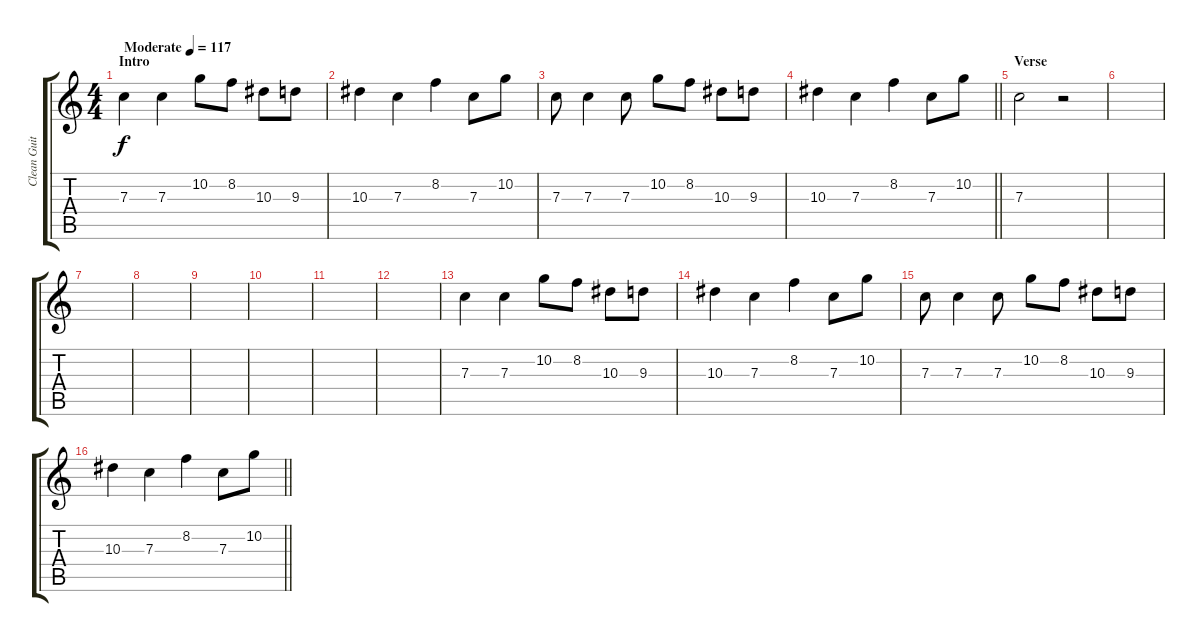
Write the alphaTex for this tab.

\track ("Clean Guitar" "Clean Guit") {instrument electricguitarclean}
\staff {score tabs}
\tuning (D4 A3 F3 C3 G2 C2) {hide}
\ts (4 4)
\section ("" "Intro")
\tempo (117 "Moderate")
\clef g2
\ks c
7.3.4{dy f instrument electricguitarclean} 7.3.4 10.2.8 8.2.8 10.3.8 9.3.8 |
10.3.4 7.3.4 8.2.4 7.3.8 10.2.8 |
7.3.8 7.3.4 7.3.8 10.2.8 8.2.8 10.3.8 9.3.8 |
\barLineRight lightlight
10.3.4 7.3.4 8.2.4 7.3.8 10.2.8 |
\section ("" "Verse")
7.3.2 r.2 |
|
|
|
|
|
|
|
7.3.4 7.3.4 10.2.8 8.2.8 10.3.8 9.3.8 |
10.3.4 7.3.4 8.2.4 7.3.8 10.2.8 |
7.3.8 7.3.4 7.3.8 10.2.8 8.2.8 10.3.8 9.3.8 |
\barLineRight lightlight
10.3.4 7.3.4 8.2.4 7.3.8 10.2.8
